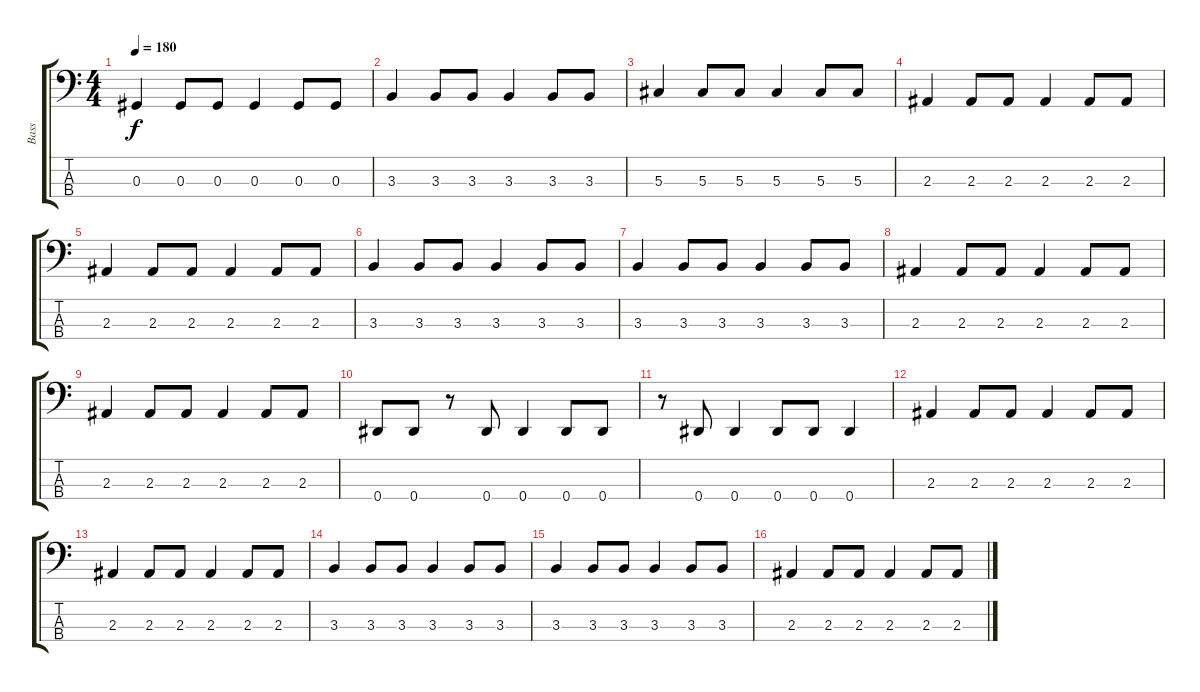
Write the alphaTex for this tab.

\track ("Bass" "Bass") {instrument electricbassfinger}
\staff {score tabs}
\tuning (Gb2 Db2 Ab1 Eb1) {hide}
\ts (4 4)
\tempo 180
\clef f4
\ks c
0.3.4{dy f} 0.3.8 0.3.8 0.3.4 0.3.8 0.3.8 |
3.3.4 3.3.8 3.3.8 3.3.4 3.3.8 3.3.8 |
5.3.4 5.3.8 5.3.8 5.3.4 5.3.8 5.3.8 |
2.3.4 2.3.8 2.3.8 2.3.4 2.3.8 2.3.8 |
2.3.4 2.3.8 2.3.8 2.3.4 2.3.8 2.3.8 |
3.3.4 3.3.8 3.3.8 3.3.4 3.3.8 3.3.8 |
3.3.4 3.3.8 3.3.8 3.3.4 3.3.8 3.3.8 |
2.3.4 2.3.8 2.3.8 2.3.4 2.3.8 2.3.8 |
2.3.4 2.3.8 2.3.8 2.3.4 2.3.8 2.3.8 |
0.4.8 0.4.8 r.8 0.4.8 0.4.4 0.4.8 0.4.8 |
r.8 0.4.8 0.4.4 0.4.8 0.4.8 0.4.4 |
2.3.4 2.3.8 2.3.8 2.3.4 2.3.8 2.3.8 |
2.3.4 2.3.8 2.3.8 2.3.4 2.3.8 2.3.8 |
3.3.4 3.3.8 3.3.8 3.3.4 3.3.8 3.3.8 |
3.3.4 3.3.8 3.3.8 3.3.4 3.3.8 3.3.8 |
2.3.4 2.3.8 2.3.8 2.3.4 2.3.8 2.3.8
